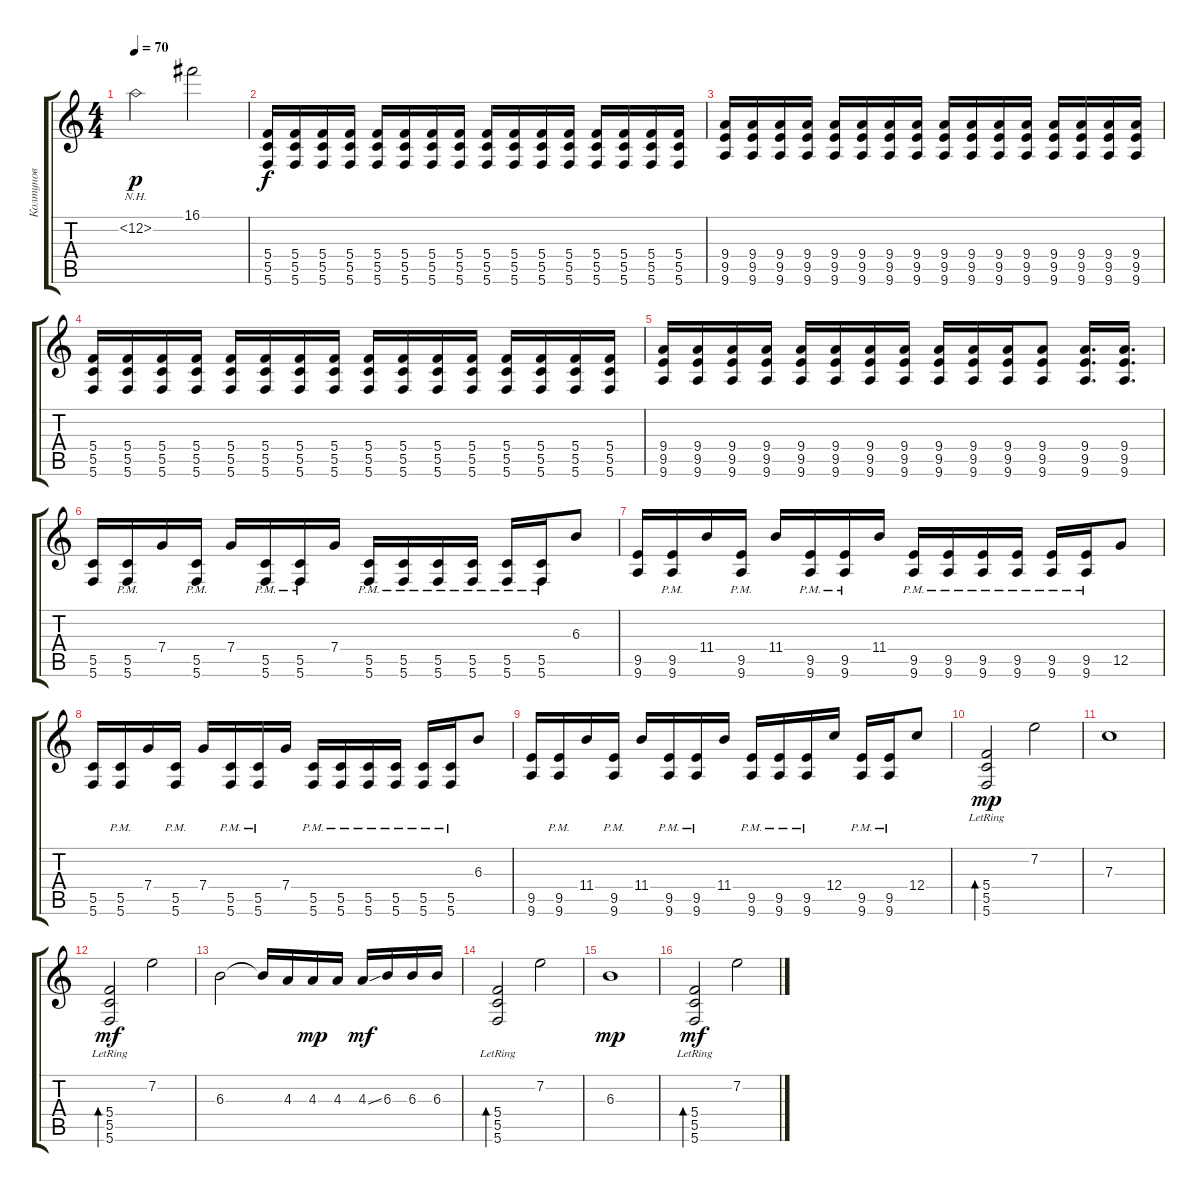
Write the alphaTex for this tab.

\track ("Колтунов" "Колтунов") {instrument distortionguitar}
\staff {score tabs}
\tuning (D4 A3 F3 C3 G2 C2) {hide}
\ts (4 4)
\tempo 70
\clef g2
\ks c
12.2{nh}.2{dy p} 16.1.2 |
(5.4 5.5 5.6).16{dy f} (5.4 5.5 5.6).16 (5.4 5.5 5.6).16 (5.4 5.5 5.6).16 (5.4 5.5 5.6).16 (5.4 5.5 5.6).16 (5.4 5.5 5.6).16 (5.4 5.5 5.6).16 (5.4 5.5 5.6).16 (5.4 5.5 5.6).16 (5.4 5.5 5.6).16 (5.4 5.5 5.6).16 (5.4 5.5 5.6).16 (5.4 5.5 5.6).16 (5.4 5.5 5.6).16 (5.4 5.5 5.6).16 |
(9.4 9.5 9.6).16 (9.4 9.5 9.6).16 (9.4 9.5 9.6).16 (9.4 9.5 9.6).16 (9.4 9.5 9.6).16 (9.4 9.5 9.6).16 (9.4 9.5 9.6).16 (9.4 9.5 9.6).16 (9.4 9.5 9.6).16 (9.4 9.5 9.6).16 (9.4 9.5 9.6).16 (9.4 9.5 9.6).16 (9.4 9.5 9.6).16 (9.4 9.5 9.6).16 (9.4 9.5 9.6).16 (9.4 9.5 9.6).16 |
(5.4 5.5 5.6).16 (5.4 5.5 5.6).16 (5.4 5.5 5.6).16 (5.4 5.5 5.6).16 (5.4 5.5 5.6).16 (5.4 5.5 5.6).16 (5.4 5.5 5.6).16 (5.4 5.5 5.6).16 (5.4 5.5 5.6).16 (5.4 5.5 5.6).16 (5.4 5.5 5.6).16 (5.4 5.5 5.6).16 (5.4 5.5 5.6).16 (5.4 5.5 5.6).16 (5.4 5.5 5.6).16 (5.4 5.5 5.6).16 |
(9.4 9.5 9.6).16 (9.4 9.5 9.6).16 (9.4 9.5 9.6).16 (9.4 9.5 9.6).16 (9.4 9.5 9.6).16 (9.4 9.5 9.6).16 (9.4 9.5 9.6).16 (9.4 9.5 9.6).16 (9.4 9.5 9.6).16 (9.4 9.5 9.6).16 (9.4 9.5 9.6).16 (9.4 9.5 9.6).8 (9.4 9.5 9.6).16{d} (9.4 9.5 9.6).16{d} |
(5.5 5.6).16 (5.5{pm} 5.6{pm}).16 7.4.16 (5.5{pm} 5.6{pm}).16 7.4.16 (5.5{pm} 5.6{pm}).16 (5.5{pm} 5.6{pm}).16 7.4.16 (5.5{pm} 5.6{pm}).16 (5.5{pm} 5.6{pm}).16 (5.5{pm} 5.6{pm}).16 (5.5{pm} 5.6{pm}).16 (5.5{pm} 5.6{pm}).16 (5.5{pm} 5.6{pm}).16 6.3.8 |
(9.5 9.6).16 (9.5{pm} 9.6{pm}).16 11.4.16 (9.5{pm} 9.6{pm}).16 11.4.16 (9.5{pm} 9.6{pm}).16 (9.5{pm} 9.6{pm}).16 11.4.16 (9.5{pm} 9.6{pm}).16 (9.5{pm} 9.6{pm}).16 (9.5{pm} 9.6{pm}).16 (9.5{pm} 9.6{pm}).16 (9.5{pm} 9.6{pm}).16 (9.5{pm} 9.6{pm}).16 12.5.8 |
(5.5 5.6).16 (5.5{pm} 5.6{pm}).16 7.4.16 (5.5{pm} 5.6{pm}).16 7.4.16 (5.5{pm} 5.6{pm}).16 (5.5{pm} 5.6{pm}).16 7.4.16 (5.5{pm} 5.6{pm}).16 (5.5{pm} 5.6{pm}).16 (5.5{pm} 5.6{pm}).16 (5.5{pm} 5.6{pm}).16 (5.5{pm} 5.6{pm}).16 (5.5{pm} 5.6{pm}).16 6.3.8 |
(9.5 9.6).16 (9.5{pm} 9.6{pm}).16 11.4.16 (9.5{pm} 9.6{pm}).16 11.4.16 (9.5{pm} 9.6{pm}).16 (9.5{pm} 9.6{pm}).16 11.4.16 (9.5{pm} 9.6{pm}).16 (9.5{pm} 9.6{pm}).16 (9.5{pm} 9.6{pm}).16 12.4.16 (9.5{pm} 9.6{pm}).16 (9.5{pm} 9.6{pm}).16 12.4.8 |
(5.4{lr} 5.5{lr} 5.6{lr}).2{bd 60 dy mp} 7.2.2 |
7.3.1 |
(5.4{lr} 5.5{lr} 5.6{lr}).2{bd 60 dy mf} 7.2.2 |
6.3.2 6.3{t}.16 4.3.16 4.3.16{dy mp} 4.3.16 4.3{ss}.16{dy mf} 6.3.16 6.3.16 6.3.16 |
(5.4{lr} 5.5{lr} 5.6{lr}).2{bd 60} 7.2.2 |
6.3.1{dy mp} |
(5.4{lr} 5.5{lr} 5.6{lr}).2{bd 60 dy mf} 7.2.2
